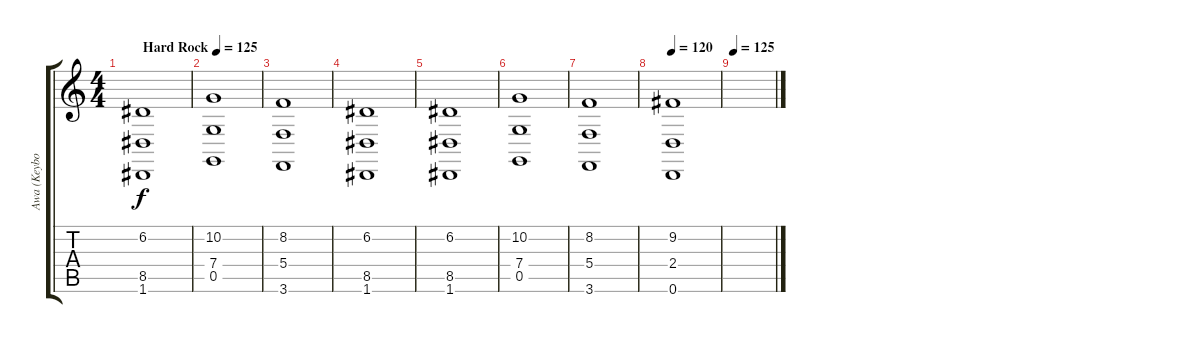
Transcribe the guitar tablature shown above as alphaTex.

\track ("Awa (Keybords 2)" "Awa (Keybo") {instrument stringensemble2}
\staff {score tabs}
\tuning (D4 A3 F3 C3 G2 D2) {hide}
\ts (4 4)
\tempo (125 "Hard Rock")
\clef g2
\ks c
(6.2 8.5 1.6).1{dy f instrument stringensemble2} |
(10.2 7.4 0.5).1 |
(8.2 5.4 3.6).1 |
(6.2 8.5 1.6).1 |
(6.2 8.5 1.6).1 |
(10.2 7.4 0.5).1 |
(8.2 5.4 3.6).1 |
\tempo 120
(9.2 2.4 0.6).1 |
\tempo 125
